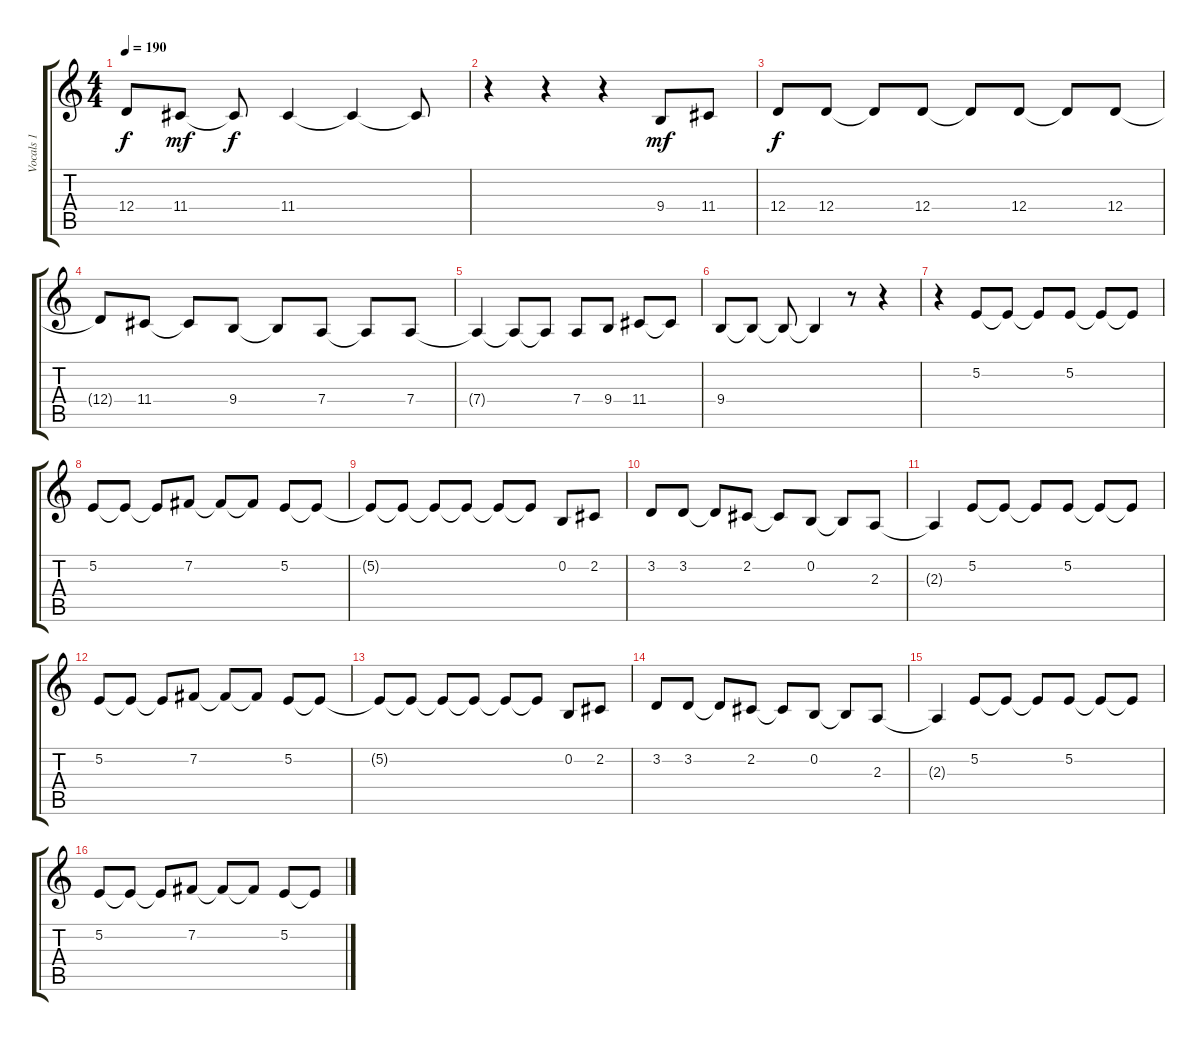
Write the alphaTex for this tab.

\track ("Vocals 1" "Vocals 1") {instrument altosax}
\staff {score tabs}
\tuning (E4 B3 G3 D3 A2 E2) {hide}
\ts (4 4)
\tempo 190
\clef g2
\ks c
12.4{t}.8{dy f} 11.4.8{dy mf} 11.4{t}.8{dy f} 11.4.4 11.4{t}.4 11.4{t}.8 |
r.4 r.4 r.4 9.4.8{dy mf} 11.4.8 |
12.4.8{dy f} 12.4.8 12.4{t}.8 12.4.8 12.4{t}.8 12.4.8 12.4{t}.8 12.4.8 |
12.4{t}.8 11.4.8 11.4{t}.8 9.4.8 9.4{t}.8 7.4.8 7.4{t}.8 7.4.8 |
7.4{t}.4 7.4{t}.8 7.4{t}.8 7.4.8 9.4.8 11.4.8 11.4{t}.8 |
9.4.8 9.4{t}.8 9.4{t}.8 9.4{t}.4 r.8 r.4 |
r.4 5.2.8 5.2{t}.8 5.2{t}.8 5.2.8 5.2{t}.8 5.2{t}.8 |
5.2.8 5.2{t}.8 5.2{t}.8 7.2.8 7.2{t}.8 7.2{t}.8 5.2.8 5.2{t}.8 |
5.2{t}.8 5.2{t}.8 5.2{t}.8 5.2{t}.8 5.2{t}.8 5.2{t}.8 0.2.8 2.2.8 |
3.2.8 3.2.8 3.2{t}.8 2.2.8 2.2{t}.8 0.2.8 0.2{t}.8 2.3.8 |
2.3{t}.4 5.2.8 5.2{t}.8 5.2{t}.8 5.2.8 5.2{t}.8 5.2{t}.8 |
5.2.8 5.2{t}.8 5.2{t}.8 7.2.8 7.2{t}.8 7.2{t}.8 5.2.8 5.2{t}.8 |
5.2{t}.8 5.2{t}.8 5.2{t}.8 5.2{t}.8 5.2{t}.8 5.2{t}.8 0.2.8 2.2.8 |
3.2.8 3.2.8 3.2{t}.8 2.2.8 2.2{t}.8 0.2.8 0.2{t}.8 2.3.8 |
2.3{t}.4 5.2.8 5.2{t}.8 5.2{t}.8 5.2.8 5.2{t}.8 5.2{t}.8 |
5.2.8 5.2{t}.8 5.2{t}.8 7.2.8 7.2{t}.8 7.2{t}.8 5.2.8 5.2{t}.8
